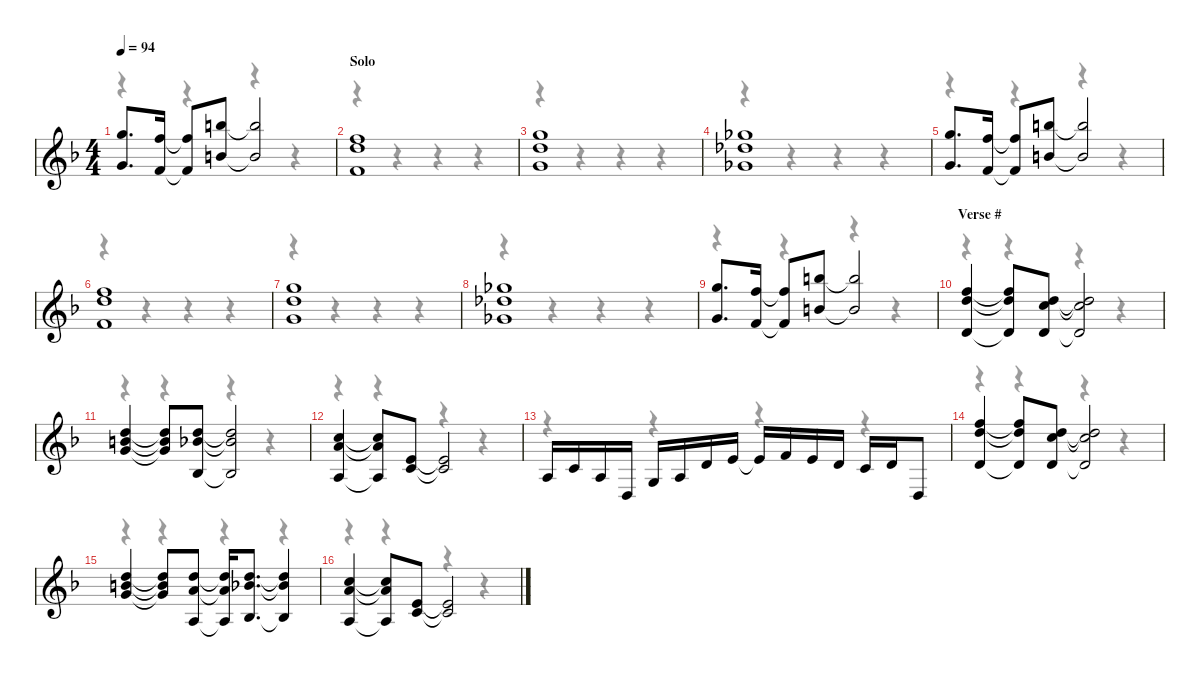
\defaultSystemsLayout 4
\hideDynamics
\bracketExtendMode nobrackets
\singleTrackTrackNamePolicy hidden
\multiTrackTrackNamePolicy hidden
\otherSystemsTrackNameOrientation horizontal
\track ("P. Wiberg (Keyboards II)" "org.") {instrument rockorgan}
\staff {score}
\tuning (E4 A3 F3 D3 A2 D2)
\voice
\ts (4 4)
\tempo 94
\clef g2
\ks dminor
(15.1{acc forcenatural} 14.3{acc forcenatural}).8{d dy ff beam Up} (13.1{acc forcenatural} 12.3{acc forcenatural}).16{beam Up} (13.1{t acc forcenatural} 12.3{t acc forcenatural}).8{dy f beam Up} (19.1{acc forcenatural} 18.3{acc forcenatural}).8{dy ff beam Up} (19.1{t acc forcenatural} 18.3{t acc forcenatural}).2{dy f beam Up} |
\section ("" "Solo")
(13.1{acc forcenatural} 17.2{acc forcenatural} 12.3{acc forcenatural}).1{dy ff beam Up} |
(15.1{acc forcenatural} 17.2{acc forcenatural} 14.3{acc forcenatural}).1{beam Up} |
(14.1{acc b} 16.2{acc b} 13.3{acc b}).1{beam Up} |
(15.1{acc forcenatural} 14.3{acc forcenatural}).8{d beam Up} (13.1{acc forcenatural} 12.3{acc forcenatural}).16{beam Up} (13.1{t acc forcenatural} 12.3{t acc forcenatural}).8{dy f beam Up} (19.1{acc forcenatural} 18.3{acc forcenatural}).8{dy ff beam Up} (19.1{t acc forcenatural} 18.3{t acc forcenatural}).2{dy f beam Up} |
(13.1{acc forcenatural} 17.2{acc forcenatural} 12.3{acc forcenatural}).1{dy ff beam Up} |
(15.1{acc forcenatural} 17.2{acc forcenatural} 14.3{acc forcenatural}).1{beam Up} |
(14.1{acc b} 16.2{acc b} 13.3{acc b}).1{beam Up} |
(15.1{acc forcenatural} 14.3{acc forcenatural}).8{d beam Up} (13.1{acc forcenatural} 12.3{acc forcenatural}).16{beam Up} (13.1{t acc forcenatural} 12.3{t acc forcenatural}).8{dy f beam Up} (19.1{acc forcenatural} 18.3{acc forcenatural}).8{dy ff beam Up} (19.1{t acc forcenatural} 18.3{t acc forcenatural}).2{dy f beam Up} |
\section ("" "Verse #")
(20.2{acc forcenatural} 21.3{acc forcenatural} 12.4{acc forcenatural}).4{bd 30 beam Up} (20.2{t acc forcenatural} 21.3{t acc forcenatural} 12.4{t acc forcenatural}).8{beam Up} (17.2{acc forcenatural} 19.3{acc forcenatural} 12.4{acc forcenatural}).8{bd 30 beam Up} (17.2{t acc forcenatural} 19.3{t acc forcenatural} 12.4{t acc forcenatural}).2{beam Up} |
(21.3{acc forcenatural} 21.4{acc forcenatural} 22.5{acc forcenatural}).4{bd 30 beam Up} (21.3{t acc forcenatural} 21.4{t acc forcenatural} 22.5{t acc forcenatural}).8{beam Up} (21.3{acc forcenatural} 20.4{acc b} 20.6{acc b}).8{bd 30 beam Up} (21.3{t acc forcenatural} 20.4{t acc b} 20.6{t acc b}).2{beam Up} |
(19.3{acc forcenatural} 19.4{acc forcenatural} 12.5{acc forcenatural}).4{bd 30 beam Up} (19.3{t acc forcenatural} 19.4{t acc forcenatural} 12.5{t acc forcenatural}).8{beam Up} (14.4{acc forcenatural} 15.5{acc forcenatural}).8{bd 30 beam Up} (14.4{t acc forcenatural} 15.5{t acc forcenatural}).2{beam Up} |
19.6{acc forcenatural}.16{beam Up} 22.6{acc forcenatural}.16{beam Up} 12.5{acc forcenatural}.16{beam Up} 12.6{acc forcenatural}.16{beam Up} 17.6{acc forcenatural}.16{beam Up} 19.6{acc forcenatural}.16{beam Up} 17.5{acc forcenatural}.16{beam Up} 19.5{acc forcenatural}.16{beam Up} 19.5{t acc forcenatural}.16{beam Up} 20.5{acc forcenatural}.16{beam Up} 19.5{acc forcenatural}.16{beam Up} 17.5{acc forcenatural}.16{beam Up} 15.5{acc forcenatural}.16{beam Up} 17.5{acc forcenatural}.16{beam Up} 12.6{acc forcenatural}.8{beam Up} |
(20.2{acc forcenatural} 21.3{acc forcenatural} 12.4{acc forcenatural}).4{bd 30 beam Up} (20.2{t acc forcenatural} 21.3{t acc forcenatural} 12.4{t acc forcenatural}).8{beam Up} (17.2{acc forcenatural} 19.3{acc forcenatural} 12.4{acc forcenatural}).8{bd 30 beam Up} (17.2{t acc forcenatural} 19.3{t acc forcenatural} 12.4{t acc forcenatural}).2{beam Up} |
(21.3{acc forcenatural} 21.4{acc forcenatural} 22.5{acc forcenatural}).4{bd 30 beam Up} (21.3{t acc forcenatural} 21.4{t acc forcenatural} 22.5{t acc forcenatural}).8{beam Up} (21.3{acc forcenatural} 19.4{acc forcenatural} 19.6{acc forcenatural}).8{bd 30 beam Up} (21.3{t acc forcenatural} 19.4{t acc forcenatural} 19.6{t acc forcenatural}).16{beam Up} (21.3{acc forcenatural} 20.4{acc b} 20.6{acc b}).8{d beam Up} (21.3{t acc forcenatural} 20.4{t acc b} 20.6{t acc b}).4{beam Up} |
(19.3{acc forcenatural} 19.4{acc forcenatural} 12.5{acc forcenatural}).4{bd 30 beam Up} (19.3{t acc forcenatural} 19.4{t acc forcenatural} 12.5{t acc forcenatural}).8{beam Up} (14.4{acc forcenatural} 15.5{acc forcenatural}).8{bd 30 beam Up} (14.4{t acc forcenatural} 15.5{t acc forcenatural}).2{beam Up}
\voice
\clef g2
\ottava regular
\simile none
\ks dminor
r.4{dy mf beam Down} r.4{beam Down} r.4{beam Down} r.4{beam Down} |
r.4{beam Down} r.4{beam Down} r.4{beam Down} r.4{beam Down} |
r.4{beam Down} r.4{beam Down} r.4{beam Down} r.4{beam Down} |
r.4{beam Down} r.4{beam Down} r.4{beam Down} r.4{beam Down} |
r.4{beam Down} r.4{beam Down} r.4{beam Down} r.4{beam Down} |
r.4{beam Down} r.4{beam Down} r.4{beam Down} r.4{beam Down} |
r.4{beam Down} r.4{beam Down} r.4{beam Down} r.4{beam Down} |
r.4{beam Down} r.4{beam Down} r.4{beam Down} r.4{beam Down} |
r.4{beam Down} r.4{beam Down} r.4{beam Down} r.4{beam Down} |
r.4{beam Down} r.4{beam Down} r.4{beam Down} r.4{beam Down} |
r.4{beam Down} r.4{beam Down} r.4{beam Down} r.4{beam Down} |
r.4{beam Down} r.4{beam Down} r.4{beam Down} r.4{beam Down} |
r.4{beam Down} r.4{beam Down} r.4{beam Down} r.4{beam Down} |
r.4{beam Down} r.4{beam Down} r.4{beam Down} r.4{beam Down} |
r.4{beam Down} r.4{beam Down} r.4{beam Down} r.4{beam Down} |
r.4{beam Down} r.4{beam Down} r.4{beam Down} r.4{beam Down}
